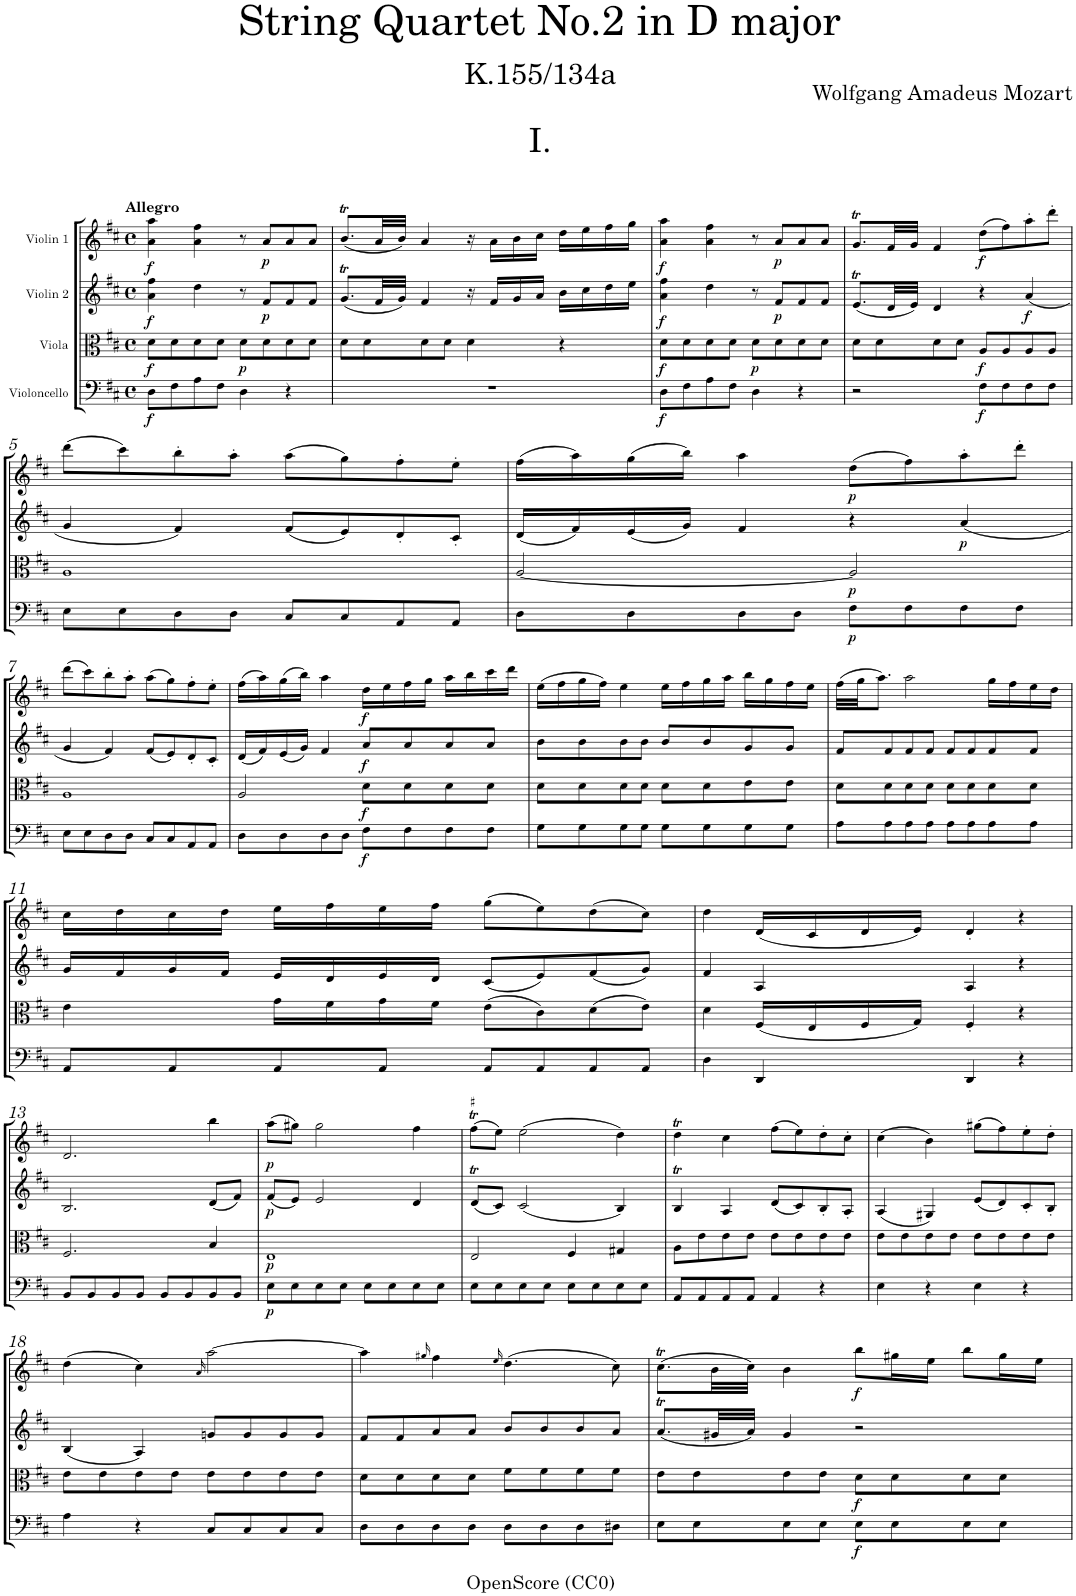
**kern	**dynam	**kern	**dynam	**kern	**dynam	**kern	**dynam
*part4	*part4	*part3	*part3	*part2	*part2	*part1	*part1
*staff4	*staff4	*staff3	*staff3	*staff2	*staff2	*staff1	*staff1
*I"Violoncello	*	*I"Viola	*	*I"Violin 2	*	*I"Violin 1	*
*I'Vc	*	*I'Vla	*	*I'Vln	*	*I'Vln	*
*clefF4	*	*clefC3	*	*clefG2	*	*clefG2	*
*k[f#c#]	*	*k[f#c#]	*	*k[f#c#]	*	*k[f#c#]	*
*M4/4	*	*M4/4	*	*M4/4	*	*M4/4	*
*met(c)	*	*met(c)	*	*met(c)	*	*met(c)	*
=1	=1	=1	=1	=1	=1	=1	=1
!	!	!	!	!	!	!LO:TX:a:t=I.	!
!	!	!	!	!	!	!LO:TX:a:B:t=Allegro	!
!	!LO:DY:b	!	!LO:DY:b	!	!LO:DY:b	!	!LO:DY:b
8D\L	f	8d\L	f	4a\ 4ff#\	f	4a\ 4aa\	f
8F#\	.	8d\	.	.	.	.	.
8A\	.	8d\	.	4dd\	.	4a\ 4ff#\	.
8F#\J	.	8d\J	.	.	.	.	.
!	!	!	!LO:DY:b	!	!	!	!
4D\	.	8d\L	p	8r	.	8r	.
!	!	!	!	!	!LO:DY:b	!	!LO:DY:b
.	.	8d\	.	8f#/L	p	8a/L	p
4r	.	8d\	.	8f#/	.	8a/	.
.	.	8d\J	.	8f#/J	.	8a/J	.
=2	=2	=2	=2	=2	=2	=2	=2
1r	.	8d\L	.	(8.gT/L	.	(8.bT/L	.
.	.	8d\	.	.	.	.	.
.	.	.	.	32f#/LL	.	32a/LL	.
.	.	.	.	32g/JJJ)	.	32b/JJJ)	.
.	.	8d\	.	4f#/	.	4a/	.
.	.	8d\J	.	.	.	.	.
.	.	4d\	.	16r	.	16r	.
.	.	.	.	16f#/LL	.	16a\LL	.
.	.	.	.	16g/	.	16b\	.
.	.	.	.	16a/JJ	.	16cc#\JJ	.
.	.	4r	.	16b\LL	.	16dd\LL	.
.	.	.	.	16cc#\	.	16ee\	.
.	.	.	.	16dd\	.	16ff#\	.
.	.	.	.	16ee\JJ	.	16gg\JJ	.
=3	=3	=3	=3	=3	=3	=3	=3
!	!LO:DY:b	!	!LO:DY:b	!	!LO:DY:b	!	!LO:DY:b
8D\L	f	8d\L	f	4a\ 4ff#\	f	4a\ 4aa\	f
8F#\	.	8d\	.	.	.	.	.
8A\	.	8d\	.	4dd\	.	4a\ 4ff#\	.
8F#\J	.	8d\J	.	.	.	.	.
!	!	!	!LO:DY:b	!	!	!	!
4D\	.	8d\L	p	8r	.	8r	.
!	!	!	!	!	!LO:DY:b	!	!LO:DY:b
.	.	8d\	.	8f#/L	p	8a/L	p
4r	.	8d\	.	8f#/	.	8a/	.
.	.	8d\J	.	8f#/J	.	8a/J	.
=4	=4	=4	=4	=4	=4	=4	=4
2r	.	8d\L	.	(8.eT/L	.	8.gT/L	.
.	.	8d\	.	.	.	.	.
.	.	.	.	32d/LL	.	32f#/LL	.
.	.	.	.	32e/JJJ)	.	32g/JJJ	.
.	.	8d\	.	4d/	.	4f#/	.
.	.	8d\J	.	.	.	.	.
!	!LO:DY:b	!	!LO:DY:b	!	!	!	!LO:DY:b
8F#\L	f	8A/L	f	4r	.	(8dd\L	f
8F#\	.	8A/	.	.	.	8ff#\)	.
!	!	!	!	!	!LO:DY:b	!	!
8F#\	.	8A/	.	(4a/	f	8aa'\	.
8F#\J	.	8A/J	.	.	.	8ddd'\J	.
!!LO:LB:g=z
=5	=5	=5	=5	=5	=5	=5	=5
8E\L	.	1A	.	4g/	.	(8ddd\L	.
8E\	.	.	.	.	.	8ccc#\)	.
8D\	.	.	.	4f#/)	.	8bb'\	.
8D\J	.	.	.	.	.	8aa'\J	.
8C#/L	.	.	.	(8f#/L	.	(8aa\L	.
8C#/	.	.	.	8e/)	.	8gg\)	.
8AA/	.	.	.	8d'/	.	8ff#'\	.
8AA/J	.	.	.	8c#'/J	.	8ee'\J	.
=6	=6	=6	=6	=6	=6	=6	=6
8D\L	.	[2A/	.	(16d/LL	.	(16ff#\LL	.
.	.	.	.	16f#/)	.	16aa\)	.
8D\	.	.	.	(16e/	.	(16gg\	.
.	.	.	.	16g/JJ)	.	16bb\JJ)	.
8D\	.	.	.	4f#/	.	4aa\	.
8D\J	.	.	.	.	.	.	.
!	!LO:DY:b	!	!LO:DY:b	!	!	!	!LO:DY:b
8F#\L	p	2A/]	p	4r	.	(8dd\L	p
8F#\	.	.	.	.	.	8ff#\)	.
!	!	!	!	!	!LO:DY:b	!	!
8F#\	.	.	.	(4a/	p	8aa'\	.
8F#\J	.	.	.	.	.	8ddd'\J	.
!!LO:LB:g=z
=7	=7	=7	=7	=7	=7	=7	=7
8E\L	.	1A	.	4g/	.	(8ddd\L	.
8E\	.	.	.	.	.	8ccc#\)	.
8D\	.	.	.	4f#/)	.	8bb'\	.
8D\J	.	.	.	.	.	8aa'\J	.
8C#/L	.	.	.	(8f#/L	.	(8aa\L	.
8C#/	.	.	.	8e/)	.	8gg\)	.
8AA/	.	.	.	8d'/	.	8ff#'\	.
8AA/J	.	.	.	8c#'/J	.	8ee'\J	.
=8	=8	=8	=8	=8	=8	=8	=8
8D\L	.	2A/	.	(16d/LL	.	(16ff#\LL	.
.	.	.	.	16f#/)	.	16aa\)	.
8D\	.	.	.	(16e/	.	(16gg\	.
.	.	.	.	16g/JJ)	.	16bb\JJ)	.
8D\	.	.	.	4f#/	.	4aa\	.
8D\J	.	.	.	.	.	.	.
!	!LO:DY:b	!	!LO:DY:b	!	!LO:DY:b	!	!LO:DY:b
8F#\L	f	8d\L	f	8a/L	f	16dd\LL	f
.	.	.	.	.	.	16ee\	.
8F#\	.	8d\	.	8a/	.	16ff#\	.
.	.	.	.	.	.	16gg\JJ	.
8F#\	.	8d\	.	8a/	.	16aa\LL	.
.	.	.	.	.	.	16bb\	.
8F#\J	.	8d\J	.	8a/J	.	16ccc#\	.
.	.	.	.	.	.	16ddd\JJ	.
=9	=9	=9	=9	=9	=9	=9	=9
8G\L	.	8d\L	.	8b\L	.	(16ee\LL	.
.	.	.	.	.	.	16ff#\	.
8G\	.	8d\	.	8b\	.	16gg\	.
.	.	.	.	.	.	16ff#\JJ)	.
8G\	.	8d\	.	8b\	.	4ee\	.
8G\J	.	8d\J	.	8b\J	.	.	.
8G\L	.	8d\L	.	8b/L	.	16ee\LL	.
.	.	.	.	.	.	16ff#\	.
8G\	.	8d\	.	8b/	.	16gg\	.
.	.	.	.	.	.	16aa\JJ	.
8G\	.	8e\	.	8g/	.	16bb\LL	.
.	.	.	.	.	.	16gg\	.
8G\J	.	8e\J	.	8g/J	.	16ff#\	.
.	.	.	.	.	.	16ee\JJ	.
=10	=10	=10	=10	=10	=10	=10	=10
8A\L	.	8d\L	.	8f#/L	.	(32ff#\LLL	.
.	.	.	.	.	.	32gg\JJ	.
.	.	.	.	.	.	8.aa\J)	.
8A\	.	8d\	.	8f#/	.	.	.
8A\	.	8d\	.	8f#/	.	2aa\	.
8A\J	.	8d\J	.	8f#/J	.	.	.
8A\L	.	8d\L	.	8f#/L	.	.	.
8A\	.	8d\	.	8f#/	.	.	.
8A\	.	8d\	.	8f#/	.	16gg\LL	.
.	.	.	.	.	.	16ff#\	.
8A\J	.	8d\J	.	8f#/J	.	16ee\	.
.	.	.	.	.	.	16dd\JJ	.
!!LO:LB:g=z
=11	=11	=11	=11	=11	=11	=11	=11
8AA/L	.	4e\	.	16g/LL	.	16cc#\LL	.
.	.	.	.	16f#/	.	16dd\	.
8AA/	.	.	.	16g/	.	16cc#\	.
.	.	.	.	16f#/JJ	.	16dd\JJ	.
8AA/	.	16g\LL	.	16e/LL	.	16ee\LL	.
.	.	16f#\	.	16d/	.	16ff#\	.
8AA/J	.	16g\	.	16e/	.	16ee\	.
.	.	16f#\JJ	.	16d/JJ	.	16ff#\JJ	.
8AA/L	.	(8e\L	.	(8c#/L	.	(8gg\L	.
8AA/	.	8c#\)	.	8e/)	.	8ee\)	.
8AA/	.	(8d\	.	(8f#/	.	(8dd\	.
8AA/J	.	8e\J)	.	8g/J)	.	8cc#\J)	.
=12	=12	=12	=12	=12	=12	=12	=12
4D\	.	4d\	.	4f#/	.	4dd\	.
4DD/	.	(16F#/LL	.	4A/	.	(16d/LL	.
.	.	16E/	.	.	.	16c#/	.
.	.	16F#/	.	.	.	16d/	.
.	.	16G/JJ)	.	.	.	16e/JJ)	.
4DD/	.	4F#'/	.	4A/	.	4d'/	.
4r	.	4r	.	4r	.	4r	.
!!LO:LB:g=z
=13	=13	=13	=13	=13	=13	=13	=13
8BB/L	.	2.F#/	.	2.B/	.	2.d/	.
8BB/	.	.	.	.	.	.	.
8BB/	.	.	.	.	.	.	.
8BB/J	.	.	.	.	.	.	.
8BB/L	.	.	.	.	.	.	.
8BB/	.	.	.	.	.	.	.
8BB/	.	4B/	.	(8d/L	.	4bb\	.
8BB/J	.	.	.	8f#/J)	.	.	.
=14	=14	=14	=14	=14	=14	=14	=14
!	!LO:DY:b	!	!LO:DY:b	!	!LO:DY:b	!	!LO:DY:b
8E\L	p	1E	p	(8f#/L	p	(8aa\L	p
8E\	.	.	.	8e/J)	.	8gg#X\J)	.
8E\	.	.	.	2e/	.	2gg#\	.
8E\J	.	.	.	.	.	.	.
8E\L	.	.	.	.	.	.	.
8E\	.	.	.	.	.	.	.
8E\	.	.	.	4d/	.	4ff#\	.
8E\J	.	.	.	.	.	.	.
=15	=15	=15	=15	=15	=15	=15	=15
*	*	*	*	*	*	*^	*
!	!	!	!	!	!	!LO:TX:a:t=♯	!	!
8E\L	.	2E/	.	(8dT/L	.	(8ff#t\L	1gg#X	.
8E\	.	.	.	8c#/J)	.	8ee\J)	.	.
8E\	.	.	.	(2c#/	.	(2ee\	.	.
8E\J	.	.	.	.	.	.	.	.
8E\L	.	4F#/	.	.	.	.	.	.
8E\	.	.	.	.	.	.	.	.
8E\	.	4G#X/	.	4B/)	.	4dd\)	.	.
8E\J	.	.	.	.	.	.	.	.
*	*	*	*	*	*	*v	*v	*
=16	=16	=16	=16	=16	=16	=16	=16
8AA/L	.	8A\L	.	4BT/	.	4ddT\	.
8AA/	.	8e\	.	.	.	.	.
8AA/	.	8e\	.	4A/	.	4cc#\	.
8AA/J	.	8e\J	.	.	.	.	.
4AA/	.	8e\L	.	(8d/L	.	(8ff#\L	.
.	.	8e\	.	8c#/)	.	8ee\)	.
4r	.	8e\	.	8B'/	.	8dd'\	.
.	.	8e\J	.	8A'/J	.	8cc#'\J	.
=17	=17	=17	=17	=17	=17	=17	=17
4E\	.	8e\L	.	(4A/	.	(4cc#\	.
.	.	8e\	.	.	.	.	.
4r	.	8e\	.	4G#X/)	.	4b\)	.
.	.	8e\J	.	.	.	.	.
4E\	.	8e\L	.	(8e/L	.	(8gg#X\L	.
.	.	8e\	.	8d/)	.	8ff#\)	.
4r	.	8e\	.	8c#'/	.	8ee'\	.
.	.	8e\J	.	8B'/J	.	8dd'\J	.
!!LO:LB:g=z
=18	=18	=18	=18	=18	=18	=18	=18
4A\	.	8e\L	.	(4B/	.	(4dd\	.
.	.	8e\	.	.	.	.	.
4r	.	8e\	.	4A/)	.	4cc#\)	.
.	.	8e\J	.	.	.	.	.
.	.	.	.	.	.	16qa/	.
8C#/L	.	8e\L	.	8gn/L	.	[2aa\	.
8C#/	.	8e\	.	8g/	.	.	.
8C#/	.	8e\	.	8g/	.	.	.
8C#/J	.	8e\J	.	8g/J	.	.	.
=19	=19	=19	=19	=19	=19	=19	=19
8D\L	.	8d\L	.	8f#/L	.	4aa\]	.
8D\	.	8d\	.	8f#/	.	.	.
.	.	.	.	.	.	16qgg#X/	.
8D\	.	8d\	.	8a/	.	4ff#\	.
8D\J	.	8d\J	.	8a/J	.	.	.
.	.	.	.	.	.	16qee/	.
8D\L	.	8f#\L	.	8b/L	.	(4.dd\	.
8D\	.	8f#\	.	8b/	.	.	.
8D\	.	8f#\	.	8b/	.	.	.
8D#X\J	.	8f#\J	.	8a/J	.	8cc#\)	.
=20	=20	=20	=20	=20	=20	=20	=20
8E\L	.	8e\L	.	(8.aT/L	.	(8.cc#t\L	.
8E\	.	8e\	.	.	.	.	.
.	.	.	.	32g#X/LL	.	32b\LL	.
.	.	.	.	32a/JJJ)	.	32cc#\JJJ)	.
8E\	.	8e\	.	4g#/	.	4b\	.
8E\J	.	8e\J	.	.	.	.	.
!	!LO:DY:b	!	!LO:DY:b	!	!	!	!LO:DY:b
8E\L	f	8d\L	f	2r	.	8bb\L	f
8E\	.	8d\	.	.	.	16gg#X\L	.
.	.	.	.	.	.	16ee\JJ	.
8E\	.	8d\	.	.	.	8bb\L	.
8E\J	.	8d\J	.	.	.	16gg#\L	.
.	.	.	.	.	.	16ee\JJ	.
=	=	=	=	=	=	=	=
*-	*-	*-	*-	*-	*-	*-	*-
